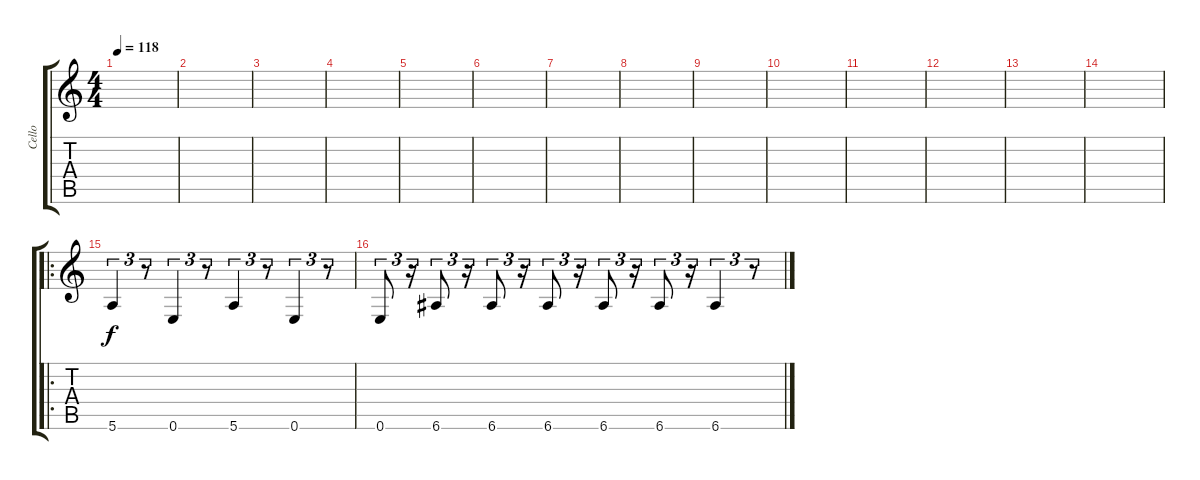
\track ("Cello" "Cello") {instrument contrabass}
\staff {score tabs}
\tuning (E4 B3 G3 D3 A2 E2) {hide}
\ts (4 4)
\tempo 118
\clef g2
\ks c
|
|
|
|
|
|
|
|
|
|
|
|
|
|
\ro
5.6.4{tu (3 2) volume 16} r.8{tu (3 2)} 0.6.4{tu (3 2)} r.8{tu (3 2)} 5.6.4{tu (3 2)} r.8{tu (3 2)} 0.6.4{tu (3 2)} r.8{tu (3 2)} |
0.6.8{tu (3 2)} r.16{tu (3 2)} 6.6.8{tu (3 2)} r.16{tu (3 2)} 6.6.8{tu (3 2)} r.16{tu (3 2)} 6.6.8{tu (3 2)} r.16{tu (3 2)} 6.6.8{tu (3 2)} r.16{tu (3 2)} 6.6.8{tu (3 2)} r.16{tu (3 2)} 6.6.4{tu (3 2)} r.8{tu (3 2)}
